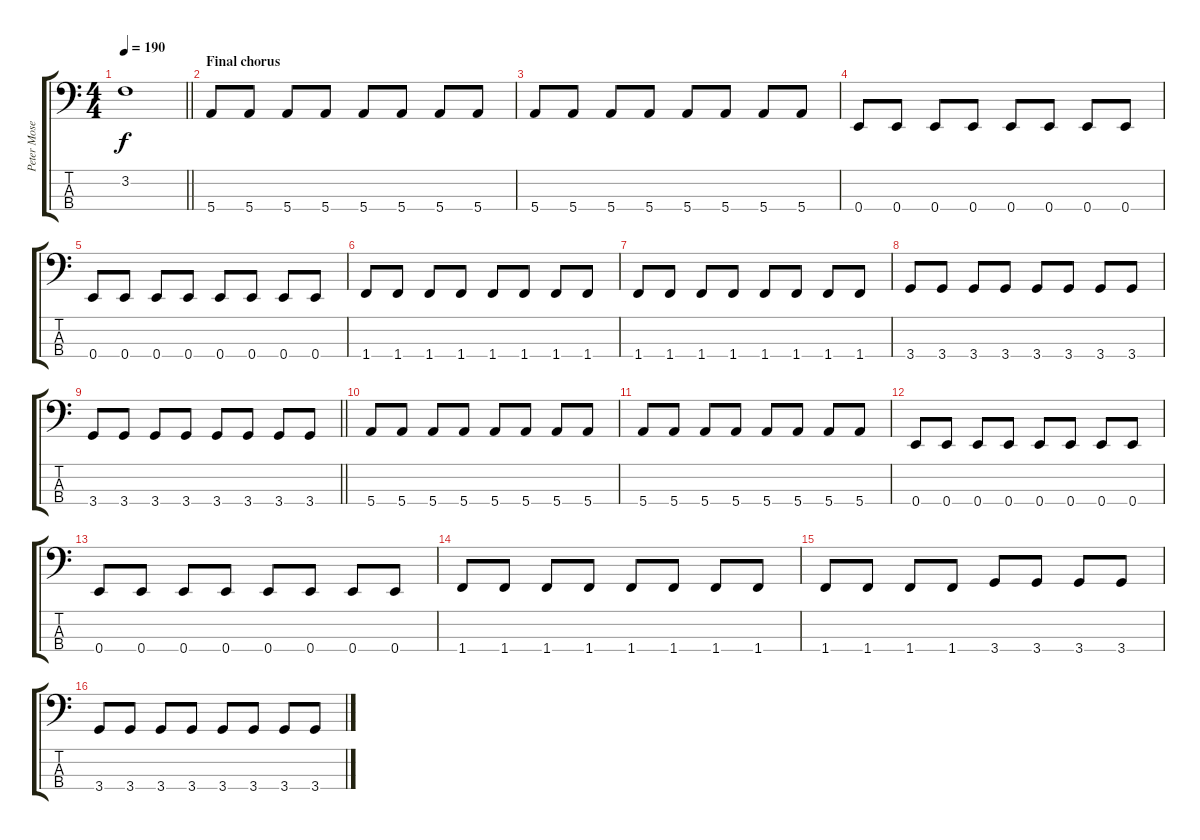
\track ("Peter Mosely" "Peter Mose") {instrument electricbassfinger}
\staff {score tabs}
\tuning (G2 D2 A1 E1) {hide}
\ts (4 4)
\tempo 190
\clef f4
\barLineRight lightlight
\ks c
3.2{t}.1{dy f} |
\section ("" "Final chorus")
5.4.8 5.4.8 5.4.8 5.4.8 5.4.8 5.4.8 5.4.8 5.4.8 |
5.4.8 5.4.8 5.4.8 5.4.8 5.4.8 5.4.8 5.4.8 5.4.8 |
0.4.8 0.4.8 0.4.8 0.4.8 0.4.8 0.4.8 0.4.8 0.4.8 |
0.4.8 0.4.8 0.4.8 0.4.8 0.4.8 0.4.8 0.4.8 0.4.8 |
1.4.8 1.4.8 1.4.8 1.4.8 1.4.8 1.4.8 1.4.8 1.4.8 |
1.4.8 1.4.8 1.4.8 1.4.8 1.4.8 1.4.8 1.4.8 1.4.8 |
3.4.8 3.4.8 3.4.8 3.4.8 3.4.8 3.4.8 3.4.8 3.4.8 |
\barLineRight lightlight
3.4.8 3.4.8 3.4.8 3.4.8 3.4.8 3.4.8 3.4.8 3.4.8 |
5.4.8 5.4.8 5.4.8 5.4.8 5.4.8 5.4.8 5.4.8 5.4.8 |
5.4.8 5.4.8 5.4.8 5.4.8 5.4.8 5.4.8 5.4.8 5.4.8 |
0.4.8 0.4.8 0.4.8 0.4.8 0.4.8 0.4.8 0.4.8 0.4.8 |
0.4.8 0.4.8 0.4.8 0.4.8 0.4.8 0.4.8 0.4.8 0.4.8 |
1.4.8 1.4.8 1.4.8 1.4.8 1.4.8 1.4.8 1.4.8 1.4.8 |
1.4.8 1.4.8 1.4.8 1.4.8 3.4.8 3.4.8 3.4.8 3.4.8 |
3.4.8 3.4.8 3.4.8 3.4.8 3.4.8 3.4.8 3.4.8 3.4.8
